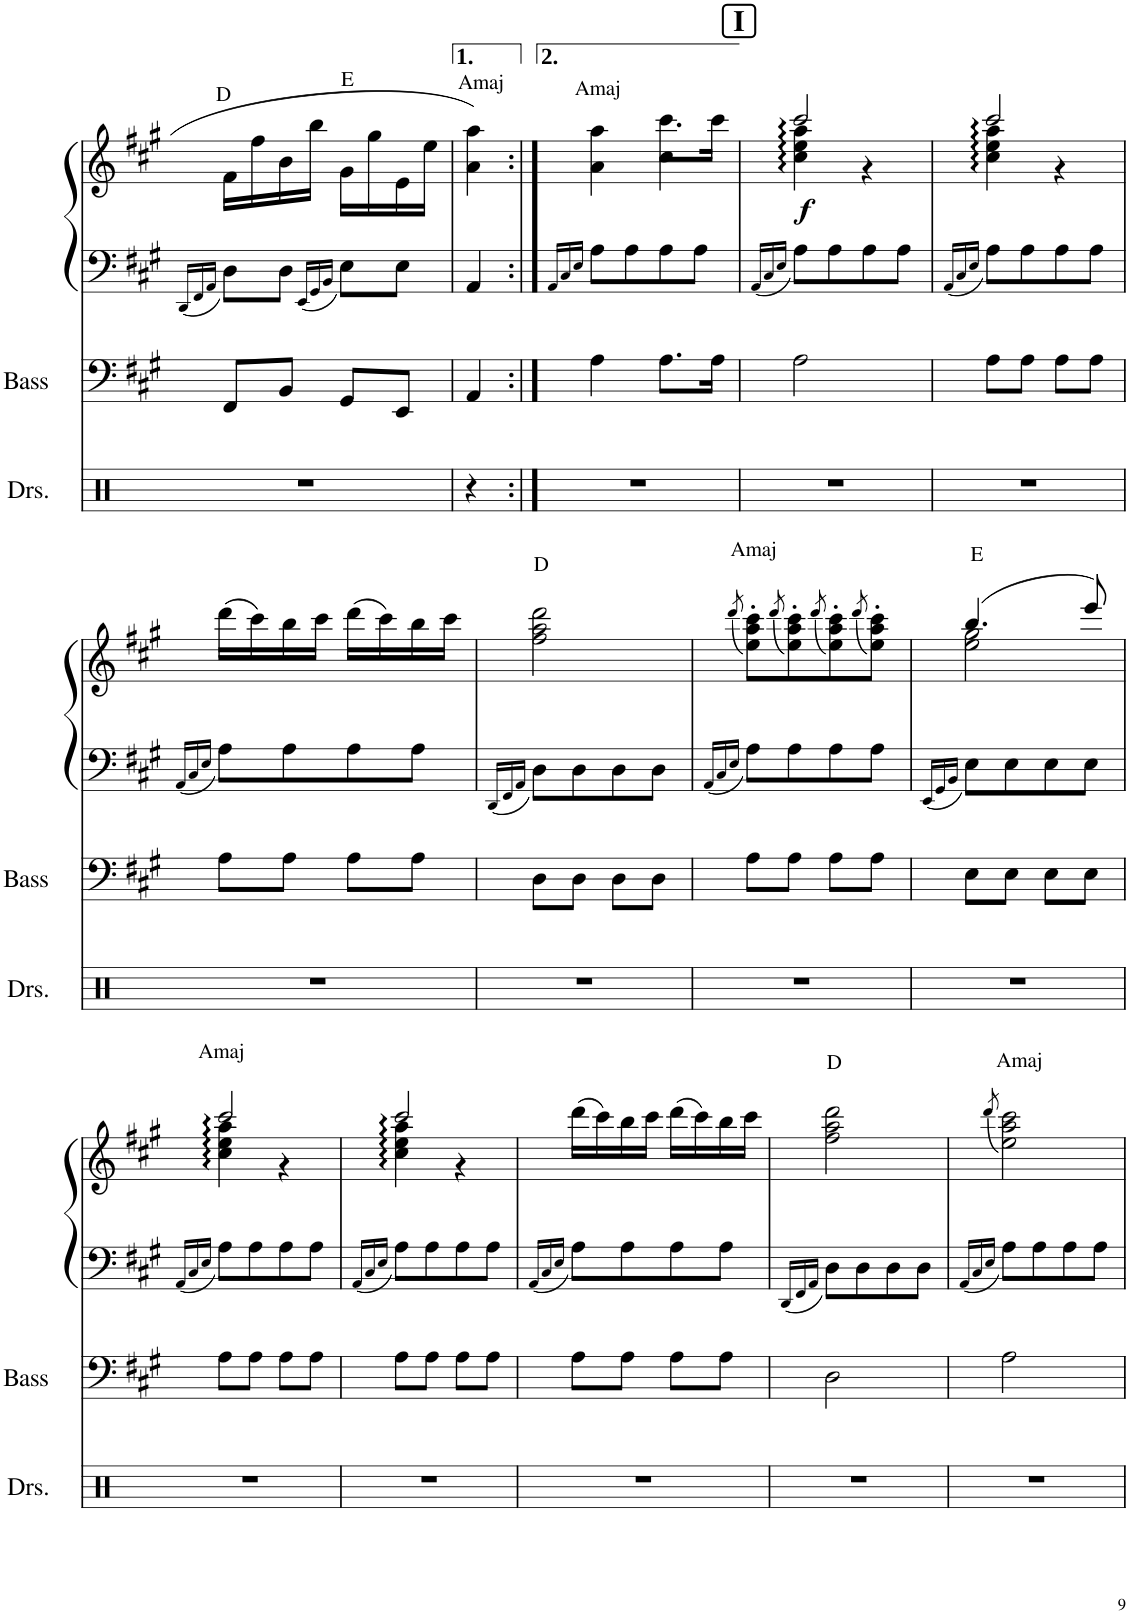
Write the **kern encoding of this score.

**kern	**kern	**kern	**kern	**dynam
*part3	*part2	*part1	*part1	*part1
*staff4	*staff3	*staff2	*staff1	*staff1/2
*I"Drumset	*I"Acoustic Bass	*I"Piano	*	*
*I'Drs.	*I'Bass	*I'Pno	*	*
!!LO:PB:g=z
*clefX	*clefF4	*clefF4	*clefG2	*
*	*Trd7c12	*	*	*
*k[]	*k[f#c#g#]	*k[f#c#g#]	*k[f#c#g#]	*
*M2/4	*M2/4	*M2/4	*M2/4	*
=104	=104	=104	=104	=104
.	.	16qDD/LL	.	.
.	.	16qFF#/	.	.
.	.	16qAA/JJ	.	.
!	!	!	!LO:TX:a:t=D	!
2r	8FF#/L	8D\L	16f#\LL	.
.	.	.	16ff#\	.
.	8BB/J	8D\J	16b\	.
.	.	.	16bb\JJ	.
.	.	16qEE/LL	.	.
.	.	16qGG#/	.	.
.	.	16qBB/JJ	.	.
!	!	!	!LO:TX:a:t=E	!
.	8GG#/L	8E\L	16g#\LL	.
.	.	.	16gg#\	.
.	8EE/J	8E\J	16e\	.
.	.	.	16ee\JJ	.
=105	=105	=105	=105	=105
!	!	!	!LO:TX:a:t=Amaj	!
4r	4AA/	4AA/	4a\ 4aa\	.
=106:|!	=106:|!	=106:|!	=106:|!	=106:|!
.	.	16qAA/LL	.	.
.	.	16qC#/	.	.
.	.	16qE/JJ	.	.
*	*	*	*^	*
!	!	!	!LO:TX:a:t=Amaj	!	!
2r	4A\	8A\L	4a\ 4aa\	4ryy	.
.	.	8A\	.	.	.
.	8.A\L	8A\	4cc#\	8.ccc#\L	.
.	.	8A\J	.	.	.
.	16A\Jk	.	.	16ccc#\Jk	.
!!LO:REH:place=s1:a:B:cj:fs=14:t=I	!!
=107	=107	=107	=107	=107	=107
.	.	16qAA/LL	.	.	.
.	.	16qC#/	.	.	.
.	.	16qE/JJ	.	.	.
!	!	!	!	!	!LO:DY:b
2r	2A\	8A\L	2ccc#/	4cc#\ 4ee\ 4aa\	f
.	.	8A\	.	.	.
.	.	8A\	.	4r	.
.	.	8A\J	.	.	.
=108	=108	=108	=108	=108	=108
.	.	16qAA/LL	.	.	.
.	.	16qC#/	.	.	.
.	.	16qE/JJ	.	.	.
2r	8A\L	8A\L	2ccc#/	4cc#\ 4ee\ 4aa\	.
.	8A\J	8A\	.	.	.
.	8A\L	8A\	.	4r	.
.	8A\J	8A\J	.	.	.
*	*	*	*v	*v	*
!!LO:LB:g=z
=109	=109	=109	=109	=109
.	.	16qAA/LL	.	.
.	.	16qC#/	.	.
.	.	16qE/JJ	.	.
2r	8A\L	8A\L	(16ddd\LL	.
.	.	.	16ccc#\)	.
.	8A\J	8A\	16bb\	.
.	.	.	16ccc#\JJ	.
.	8A\L	8A\	(16ddd\LL	.
.	.	.	16ccc#\)	.
.	8A\J	8A\J	16bb\	.
.	.	.	16ccc#\JJ	.
=110	=110	=110	=110	=110
.	.	16qDD/LL	.	.
.	.	16qFF#/	.	.
.	.	16qAA/JJ	.	.
!	!	!	!LO:TX:a:t=D	!
2r	8D\L	8D\L	2ff#\ 2aa\ 2ddd\	.
.	8D\J	8D\	.	.
.	8D\L	8D\	.	.
.	8D\J	8D\J	.	.
=111	=111	=111	=111	=111
.	.	16qAA/LL	.	.
.	.	16qC#/	.	.
.	.	16qE/JJ	(8qddd/	.
!	!	!	!LO:TX:a:t=Amaj	!
2r	8A\L	8A\L	8ee\' 8aa\' 8ccc#\'L)	.
.	.	.	(8qddd/	.
.	8A\J	8A\	8ee\' 8aa\' 8ccc#\')	.
.	.	.	(8qddd/	.
.	8A\L	8A\	8ee\' 8aa\' 8ccc#\')	.
.	.	.	(8qddd/	.
.	8A\J	8A\J	8ee\' 8aa\' 8ccc#\'J)	.
=112	=112	=112	=112	=112
.	.	16qEE/LL	.	.
.	.	16qGG#/	.	.
.	.	16qBB/JJ	.	.
*	*	*	*^	*
!	!	!	!LO:TX:a:t=E	!	!
2r	8E\L	8E\L	(4.bb/	2ee\ 2gg#\	.
.	8E\J	8E\	.	.	.
.	8E\L	8E\	.	.	.
.	8E\J	8E\J	8eee/)	.	.
!!LO:LB:g=z	!!
=113	=113	=113	=113	=113	=113
.	.	16qAA/LL	.	.	.
.	.	16qC#/	.	.	.
.	.	16qE/JJ	.	.	.
!	!	!	!LO:TX:a:t=Amaj	!	!
2r	8A\L	8A\L	2ccc#/	4cc#\ 4ee\ 4aa\	.
.	8A\J	8A\	.	.	.
.	8A\L	8A\	.	4r	.
.	8A\J	8A\J	.	.	.
=114	=114	=114	=114	=114	=114
.	.	16qAA/LL	.	.	.
.	.	16qC#/	.	.	.
.	.	16qE/JJ	.	.	.
2r	8A\L	8A\L	2ccc#/	4cc#\ 4ee\ 4aa\	.
.	8A\J	8A\	.	.	.
.	8A\L	8A\	.	4r	.
.	8A\J	8A\J	.	.	.
*	*	*	*v	*v	*
=115	=115	=115	=115	=115
.	.	16qAA/LL	.	.
.	.	16qC#/	.	.
.	.	16qE/JJ	.	.
2r	8A\L	8A\L	(16ddd\LL	.
.	.	.	16ccc#\)	.
.	8A\J	8A\	16bb\	.
.	.	.	16ccc#\JJ	.
.	8A\L	8A\	(16ddd\LL	.
.	.	.	16ccc#\)	.
.	8A\J	8A\J	16bb\	.
.	.	.	16ccc#\JJ	.
=116	=116	=116	=116	=116
.	.	16qDD/LL	.	.
.	.	16qFF#/	.	.
.	.	16qAA/JJ	.	.
!	!	!	!LO:TX:a:t=D	!
2r	2D\	8D\L	2ff#\ 2aa\ 2ddd\	.
.	.	8D\	.	.
.	.	8D\	.	.
.	.	8D\J	.	.
=117	=117	=117	=117	=117
.	.	16qAA/LL	.	.
.	.	16qC#/	.	.
.	.	16qE/JJ	(8qddd/	.
!	!	!	!LO:TX:a:t=Amaj	!
2r	2A\	8A\L	2ee\ 2aa\ 2ccc#\)	.
.	.	8A\	.	.
.	.	8A\	.	.
.	.	8A\J	.	.
=	=	=	=	=
*-	*-	*-	*-	*-
